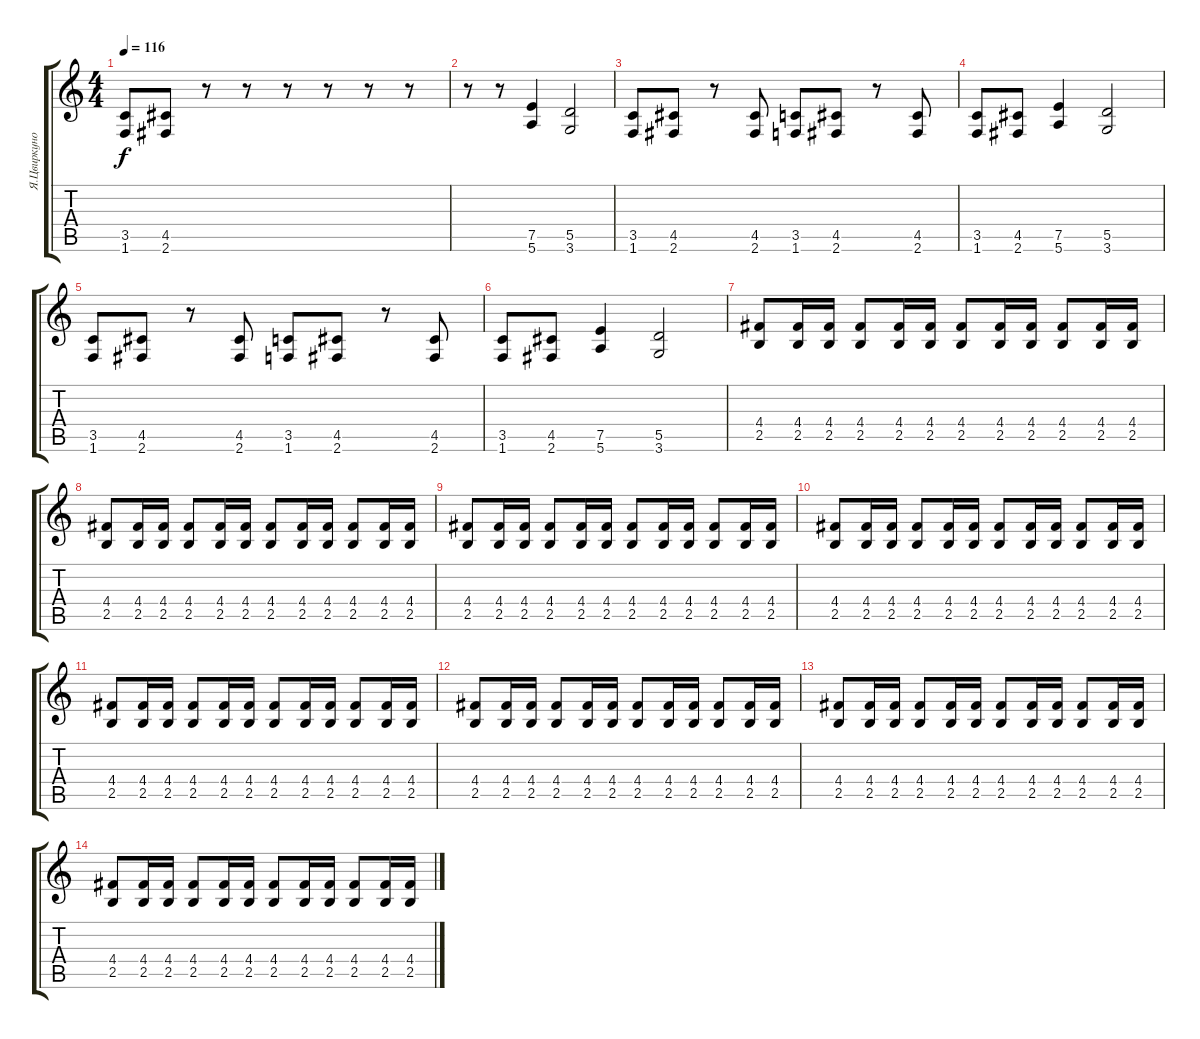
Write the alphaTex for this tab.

\track ("Я.Цвиркунов" "Я.Цвиркуно") {instrument distortionguitar}
\staff {score tabs}
\tuning (E4 B3 G3 D3 A2 E2) {hide}
\ts (4 4)
\tempo 116
\clef g2
\ks c
(3.5 1.6).8{dy f} (4.5 2.6).8 r.8 r.8 r.8 r.8 r.8 r.8 |
r.8 r.8 (7.5 5.6).4 (5.5 3.6).2 |
(3.5 1.6).8 (4.5 2.6).8 r.8 (4.5 2.6).8 (3.5 1.6).8 (4.5 2.6).8 r.8 (4.5 2.6).8 |
(3.5 1.6).8 (4.5 2.6).8 (7.5 5.6).4 (5.5 3.6).2 |
(3.5 1.6).8 (4.5 2.6).8 r.8 (4.5 2.6).8 (3.5 1.6).8 (4.5 2.6).8 r.8 (4.5 2.6).8 |
(3.5 1.6).8 (4.5 2.6).8 (7.5 5.6).4 (5.5 3.6).2 |
(4.4 2.5).8 (4.4 2.5).16 (4.4 2.5).16 (4.4 2.5).8 (4.4 2.5).16 (4.4 2.5).16 (4.4 2.5).8 (4.4 2.5).16 (4.4 2.5).16 (4.4 2.5).8 (4.4 2.5).16 (4.4 2.5).16 |
(4.4 2.5).8 (4.4 2.5).16 (4.4 2.5).16 (4.4 2.5).8 (4.4 2.5).16 (4.4 2.5).16 (4.4 2.5).8 (4.4 2.5).16 (4.4 2.5).16 (4.4 2.5).8 (4.4 2.5).16 (4.4 2.5).16 |
(4.4 2.5).8 (4.4 2.5).16 (4.4 2.5).16 (4.4 2.5).8 (4.4 2.5).16 (4.4 2.5).16 (4.4 2.5).8 (4.4 2.5).16 (4.4 2.5).16 (4.4 2.5).8 (4.4 2.5).16 (4.4 2.5).16 |
(4.4 2.5).8 (4.4 2.5).16 (4.4 2.5).16 (4.4 2.5).8 (4.4 2.5).16 (4.4 2.5).16 (4.4 2.5).8 (4.4 2.5).16 (4.4 2.5).16 (4.4 2.5).8 (4.4 2.5).16 (4.4 2.5).16 |
(4.4 2.5).8 (4.4 2.5).16 (4.4 2.5).16 (4.4 2.5).8 (4.4 2.5).16 (4.4 2.5).16 (4.4 2.5).8 (4.4 2.5).16 (4.4 2.5).16 (4.4 2.5).8 (4.4 2.5).16 (4.4 2.5).16 |
(4.4 2.5).8 (4.4 2.5).16 (4.4 2.5).16 (4.4 2.5).8 (4.4 2.5).16 (4.4 2.5).16 (4.4 2.5).8 (4.4 2.5).16 (4.4 2.5).16 (4.4 2.5).8 (4.4 2.5).16 (4.4 2.5).16 |
(4.4 2.5).8 (4.4 2.5).16 (4.4 2.5).16 (4.4 2.5).8 (4.4 2.5).16 (4.4 2.5).16 (4.4 2.5).8 (4.4 2.5).16 (4.4 2.5).16 (4.4 2.5).8 (4.4 2.5).16 (4.4 2.5).16 |
(4.4 2.5).8 (4.4 2.5).16 (4.4 2.5).16 (4.4 2.5).8 (4.4 2.5).16 (4.4 2.5).16 (4.4 2.5).8 (4.4 2.5).16 (4.4 2.5).16 (4.4 2.5).8 (4.4 2.5).16 (4.4 2.5).16
